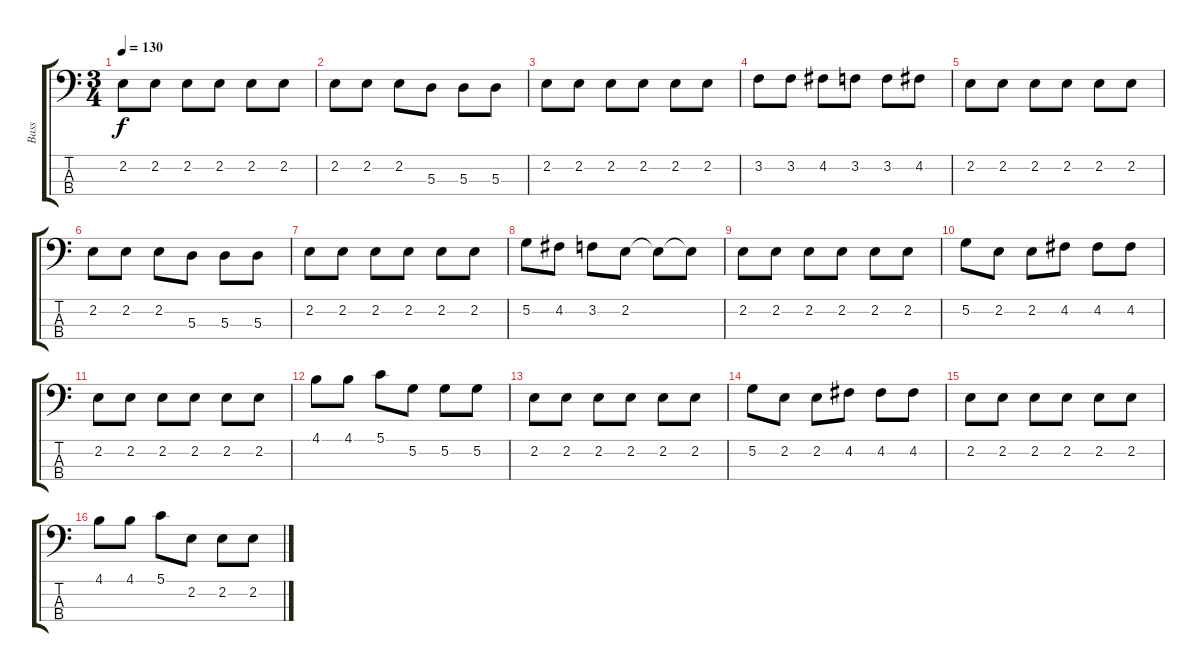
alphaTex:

\track ("Bass" "Bass") {instrument electricbassfinger}
\staff {score tabs}
\tuning (G2 D2 A1 E1) {hide}
\ts (3 4)
\tempo 130
\clef f4
\ks c
2.2.8{dy f} 2.2.8 2.2.8 2.2.8 2.2.8 2.2.8 |
2.2.8 2.2.8 2.2.8 5.3.8 5.3.8 5.3.8 |
2.2.8 2.2.8 2.2.8 2.2.8 2.2.8 2.2.8 |
3.2.8 3.2.8 4.2.8 3.2.8 3.2.8 4.2.8 |
2.2.8 2.2.8 2.2.8 2.2.8 2.2.8 2.2.8 |
2.2.8 2.2.8 2.2.8 5.3.8 5.3.8 5.3.8 |
2.2.8 2.2.8 2.2.8 2.2.8 2.2.8 2.2.8 |
5.2.8 4.2.8 3.2.8 2.2.8 2.2{t}.8 2.2{t}.8 |
2.2.8 2.2.8 2.2.8 2.2.8 2.2.8 2.2.8 |
5.2.8 2.2.8 2.2.8 4.2.8 4.2.8 4.2.8 |
2.2.8 2.2.8 2.2.8 2.2.8 2.2.8 2.2.8 |
4.1.8 4.1.8 5.1.8 5.2.8 5.2.8 5.2.8 |
2.2.8 2.2.8 2.2.8 2.2.8 2.2.8 2.2.8 |
5.2.8 2.2.8 2.2.8 4.2.8 4.2.8 4.2.8 |
2.2.8 2.2.8 2.2.8 2.2.8 2.2.8 2.2.8 |
4.1.8 4.1.8 5.1.8 2.2.8 2.2.8 2.2.8
